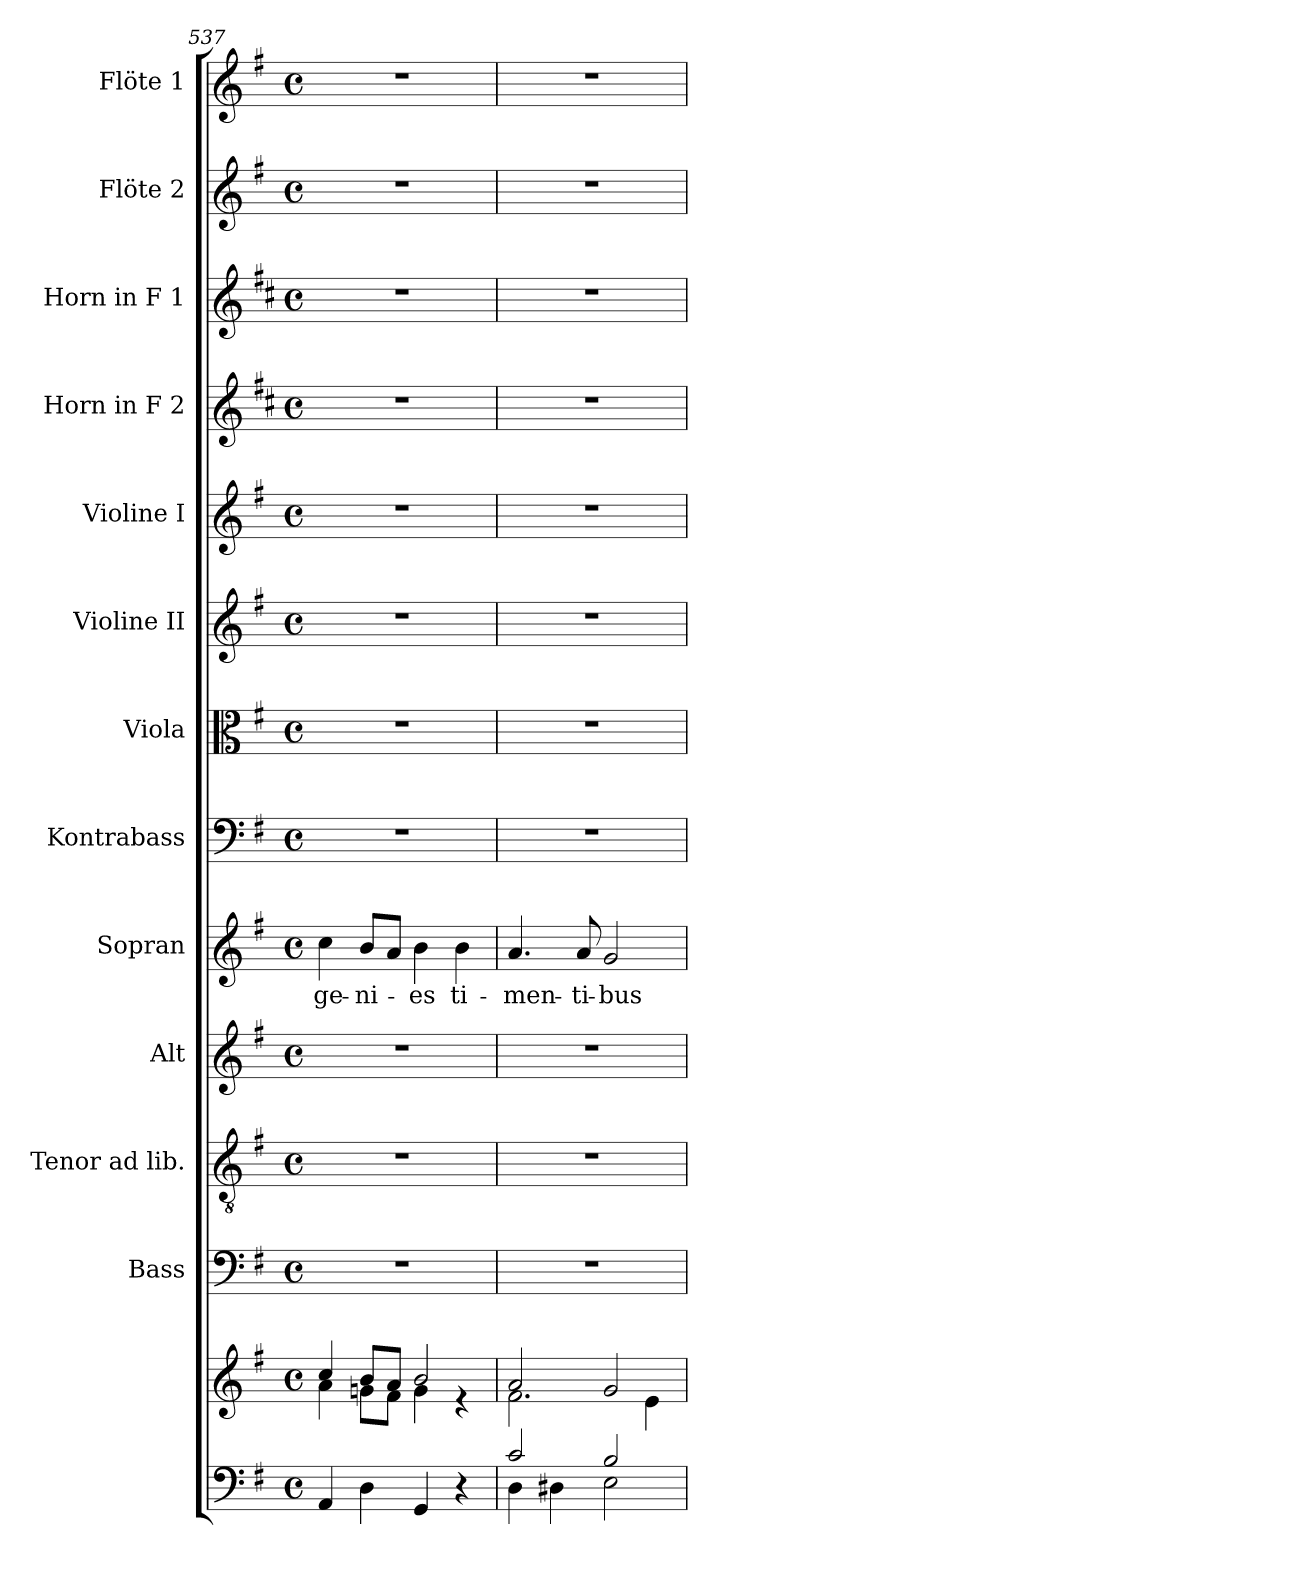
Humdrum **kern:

**kern	**kern	**kern	**kern	**kern	**kern	**text	**kern	**kern	**kern	**kern	**kern	**kern	**kern	**kern
*part13	*part13	*part12	*part11	*part10	*part9	*part9	*part8	*part7	*part6	*part5	*part4	*part3	*part2	*part1
*staff14	*staff13	*staff12	*staff11	*staff10	*staff9	*staff9	*staff8	*staff7	*staff6	*staff5	*staff4	*staff3	*staff2	*staff1
*	*	*I"Bass	*I"Tenor ad lib.	*I"Alt	*I"Sopran	*	*I"Kontrabass	*I"Viola	*I"Violine II	*I"Violine I	*I"Horn in F 2	*I"Horn in F 1	*I"Flöte 2	*I"Flöte 1
*	*	*I'B.	*I'T.	*I'A.	*I'S.	*	*I'Kb.	*I'Vla.	*I'Vl. II	*I'Vl. I	*	*	*I'Fl. 2	*I'Fl. 1
*clefF4	*clefG2	*clefF4	*clefGv2	*clefG2	*clefG2	*	*clefF4	*clefC3	*clefG2	*clefG2	*clefG2	*clefG2	*clefG2	*clefG2
*	*	*	*	*	*	*	*ITrd7c12	*	*	*	*ITrd4c7	*ITrd4c7	*	*
*k[f#]	*k[f#]	*k[f#]	*k[f#]	*k[f#]	*k[f#]	*	*k[f#]	*k[f#]	*k[f#]	*k[f#]	*k[f#]	*k[f#]	*k[f#]	*k[f#]
*G:	*G:	*G:	*G:	*G:	*G:	*	*G:	*G:	*G:	*G:	*G:	*G:	*G:	*G:
*M4/4	*M4/4	*M4/4	*M4/4	*M4/4	*M4/4	*	*M4/4	*M4/4	*M4/4	*M4/4	*M4/4	*M4/4	*M4/4	*M4/4
*met(c)	*met(c)	*met(c)	*met(c)	*met(c)	*met(c)	*	*met(c)	*met(c)	*met(c)	*met(c)	*met(c)	*met(c)	*met(c)	*met(c)
=537	=537	=537	=537	=537	=537	=537	=537	=537	=537	=537	=537	=537	=537	=537
*	*^	*	*	*	*	*	*	*	*	*	*	*	*	*
!	!	!	!	!	!	!	!LO:LY:b	!	!	!	!	!	!	!	!
4AA/	4cc/	4a\	1r	1r	1r	4cc\	-ge-	1r	1r	1r	1r	1r	1r	1r	1r
!	!	!	!	!	!	!	!LO:LY:b	!	!	!	!	!	!	!	!
4D\	8b/L	8gn\L	.	.	.	8b/L	-ni-	.	.	.	.	.	.	.	.
.	8a/J	8f#\J	.	.	.	8a/J	.	.	.	.	.	.	.	.	.
!	!	!	!	!	!	!	!LO:LY:b	!	!	!	!	!	!	!	!
4GG/	2b/	4g\	.	.	.	4b\	-es	.	.	.	.	.	.	.	.
!	!	!	!	!	!	!	!LO:LY:b	!	!	!	!	!	!	!	!
4r	.	4re	.	.	.	4b\	ti-	.	.	.	.	.	.	.	.
=538	=538	=538	=538	=538	=538	=538	=538	=538	=538	=538	=538	=538	=538	=538	=538
*^	*	*	*	*	*	*	*	*	*	*	*	*	*	*	*
!	!	!	!	!	!	!	!	!LO:LY:b	!	!	!	!	!	!	!	!
2c/	4D\	2a/	2.f#\	1r	1r	1r	4.a/	-men-	1r	1r	1r	1r	1r	1r	1r	1r
.	4D#X\	.	.	.	.	.	.	.	.	.	.	.	.	.	.	.
!	!	!	!	!	!	!	!	!LO:LY:b	!	!	!	!	!	!	!	!
.	.	.	.	.	.	.	8a/	-ti-	.	.	.	.	.	.	.	.
!	!	!	!	!	!	!	!	!LO:LY:b	!	!	!	!	!	!	!	!
2B/	2E\	2g/	.	.	.	.	2g/	-bus	.	.	.	.	.	.	.	.
.	.	.	4e\	.	.	.	.	.	.	.	.	.	.	.	.	.
*v	*v	*	*	*	*	*	*	*	*	*	*	*	*	*	*	*
*	*v	*v	*	*	*	*	*	*	*	*	*	*	*	*	*
=	=	=	=	=	=	=	=	=	=	=	=	=	=	=
*-	*-	*-	*-	*-	*-	*-	*-	*-	*-	*-	*-	*-	*-	*-
